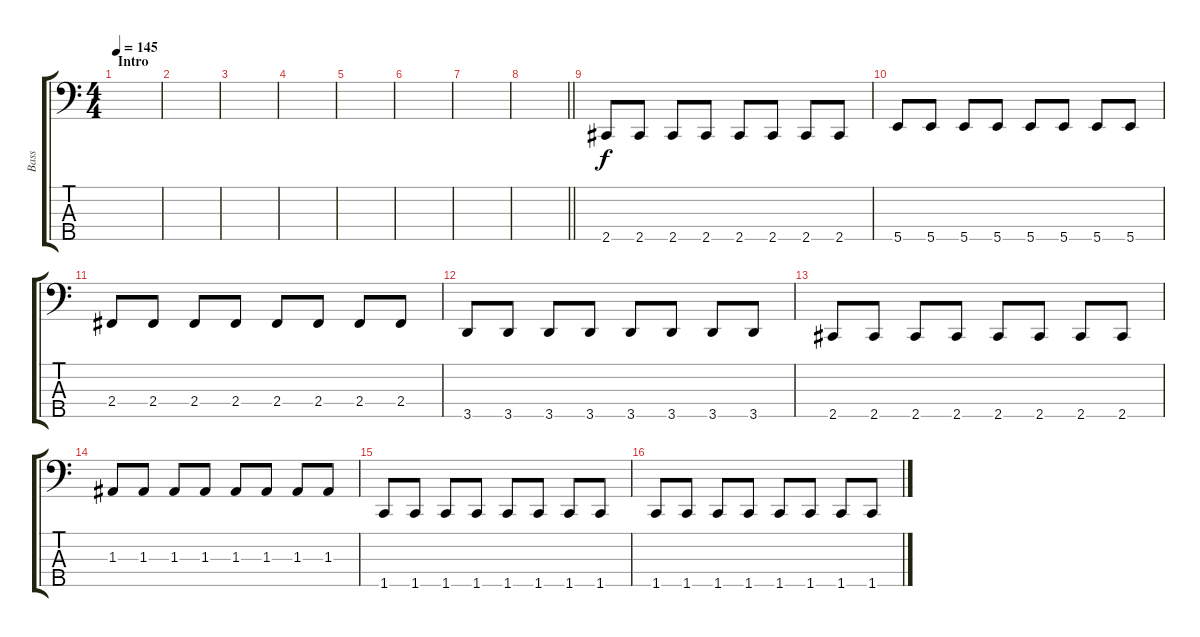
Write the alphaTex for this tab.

\track ("Bass" "Bass") {instrument electricbassfinger}
\staff {score tabs}
\tuning (G2 D2 A1 E1 B0) {hide}
\ts (4 4)
\section ("" "Intro")
\tempo 145
\clef f4
\ks c
|
|
|
|
|
|
|
\barLineRight lightlight
|
2.5.8 2.5.8 2.5.8 2.5.8 2.5.8 2.5.8 2.5.8 2.5.8 |
5.5.8 5.5.8 5.5.8 5.5.8 5.5.8 5.5.8 5.5.8 5.5.8 |
2.4.8 2.4.8 2.4.8 2.4.8 2.4.8 2.4.8 2.4.8 2.4.8 |
3.5.8 3.5.8 3.5.8 3.5.8 3.5.8 3.5.8 3.5.8 3.5.8 |
2.5.8 2.5.8 2.5.8 2.5.8 2.5.8 2.5.8 2.5.8 2.5.8 |
1.3.8 1.3.8 1.3.8 1.3.8 1.3.8 1.3.8 1.3.8 1.3.8 |
1.5.8 1.5.8 1.5.8 1.5.8 1.5.8 1.5.8 1.5.8 1.5.8 |
1.5.8 1.5.8 1.5.8 1.5.8 1.5.8 1.5.8 1.5.8 1.5.8
